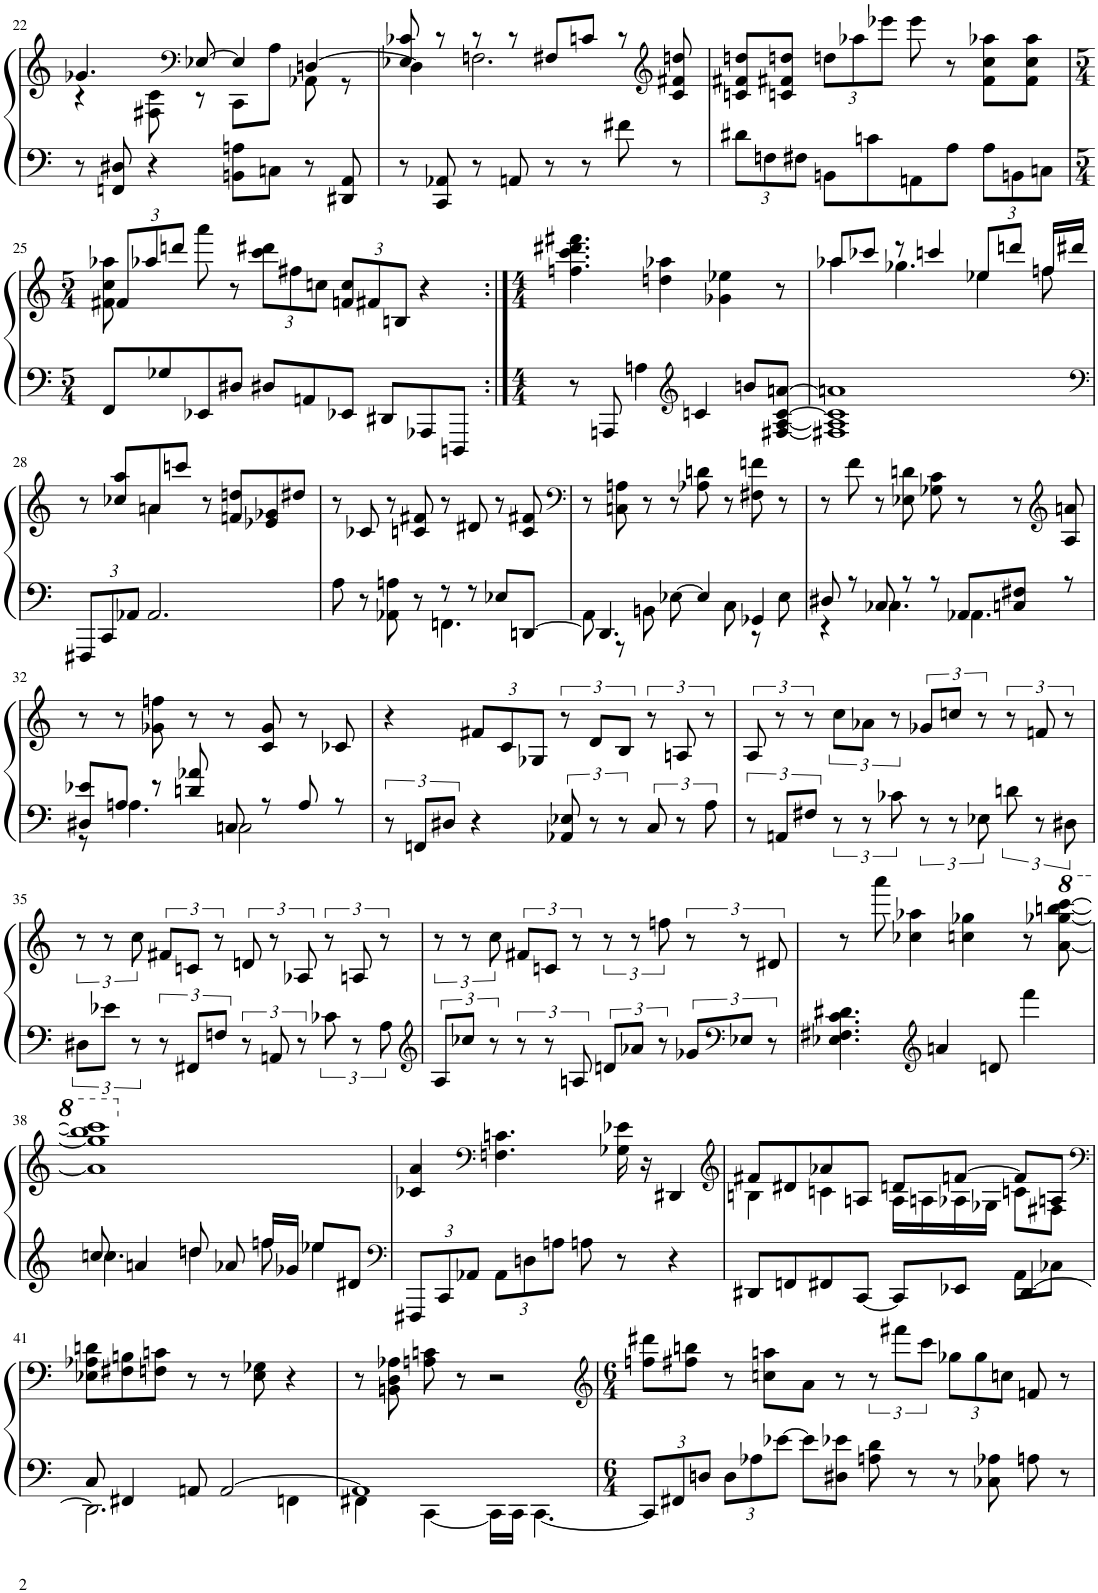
**kern	**kern
*part1	*part1
*staff2	*staff1
*I"Piano	*
*I'Pno.	*
!!LO:PB:g=z
*clefF4	*clefG2
*k[]	*k[]
*M2/2	*M2/2
=22	=22
*	*^
8r	4.g-X/	4r
8FFn/ 8D#X/	.	.
4r	.	8F#X\ 8c\
*	*clefF4	*
.	[8E-X/	8r
8BBn\ 8An\L	4E-/]	8CC\L
8Cn\J	.	8A\J
8r	[4Dn/	8AA-X\
8DD#X/ 8AA/	.	8r
=23	=23	=23
8r	8E-X/ 8c-X/	4D\]
8CC/ 8AA-X/	8r	.
8r	8r	2.Fn\
8AAn/	8r	.
8r	8F#X/L	.
8r	8cn/J	.
8f#X\	8r	.
*	*clefG2	*
8r	8c/ 8f#X/ 8ddn/	.
*	*v	*v
=24	=24
*Xbrackettup	*
12d#X\L	8cn/ 8f#X/ 8ddn/L
12Fn\	.
.	8cn/ 8f#X/ 8ddn/J
12F#X\J	.
*	*Xbrackettup
8BBn\L	12ddn\L
.	12aa-X\
8cn\	.
.	12eee-X\J
8AAn\	8eee-\
8A\J	8r
12A\L	8f#\ 8cc\ 8aa-X\L
12BBn\	.
.	8f#\ 8cc\ 8aa-\J
12Cn\J	.
!!LO:LB:g=z
=25	=25
*M5/4	*M5/4
*	*^
8FF/L	12f#X/L	8f#X\ 8cc\ 8aa-X\
.	12aa-X/	.
8G-X/	.	1ryy
.	12dddn/J	.
8EE-X/	8aaa\	.
8D#X/J	8r	.
8D#X/L	12ccc\ 12ddd#X\L	.
.	12ff#X\	.
8AAn/	.	.
.	12ccn\J	.
8EE-X/J	12fn/ 12cc/L	.
.	12f#X/	.
8DD#X/L	.	.
.	12Bn/J	.
8AAA-X/	4r	.
8DDDn/J	.	8ryy
*	*v	*v
=26:|!	=26:|!
*M4/4	*M4/4
8r	4.ffn\ 4.ccc\ 4.ddd#X\ 4.fff#X\
8AAAn/	.
4An\	.
.	4ddn\ 4aa-X\
*clefG2	*
4cn/	.
.	4g-X\ 4ee-X\
8bn/L	.
[8F#X/ [8A/ [8c/ [8an/J	8r
=27	=27
*	*^
1F#X] 1A] 1c] 1an]	8aa-X/L	4aa-\
.	8ccc-X/J	.
.	8r	4.gg-X\
.	4cccn/	.
.	8ee-X/L	4ee-\
.	8dddn/J	.
.	16ffn/LL	8ff\
.	16ddd#X/JJ	.
!!LO:LB:g=z	!!
=28	=28	=28
*clefF4	*	*
12FFF#X/L	8r	4ryy
12CC/	.	.
.	8cc-X/ 8aa/L	.
12AA-X/J	.	.
2.AA-/	8an/	4a\
.	8cccn/J	.
.	8r	2ryy
.	8fn/ 8ddn/L	.
.	8e-X/ 8g-X/	.
.	8dd#X/J	.
*	*v	*v
=29	=29
*^	*
8A\	2ryy	8r
8r	.	8c-X/
8AA-X\ 8An\	.	8r
8r	.	8cn/ 8f#X/
8r	4.FFn\	8r
8r	.	8d#X/
8E-X/L	.	8r
[8DDn/J	8ryy	8c/ 8f#X/
=30	=30	=30
*	*	*clefF4
4.DD/]	8AA\	8r
.	8r	8Cn\ 8An\
.	8BBn\	8r
[8E-X\	4ryy	8r
4E-/]	.	8A-X\ 8dn\
.	8C\	8r
4GG-X/	8r	8F#X\ 8fn\
.	8E-\	8r
=31	=31	=31
8D#X/	4r	8r
8r	.	8f\
8C-X/	4.C-\	8r
8r	.	8E-X\ 8dn\
8r	.	8G-X\ 8c\
8AA-X/L	4.AA-\	8r
8Cn/ 8F#X/J	.	8r
*	*	*clefG2
8r	.	8A/ 8an/
!!LO:LB:g=z
=32	=32	=32
8D#X/ 8e-X/L	8r	8r
8An/J	4.A\	8r
8r	.	8g-X\ 8ffn\
8dn/ 8a-X/	.	8r
8Cn/	2C\	8r
8r	.	8c/ 8g-/
8A/	.	8r
8r	.	8c-X/
*v	*v	*
=33	=33
*brackettup	*
12r	4r
12FFn/L	.
12D#X/J	.
4r	12f#X/L
.	12c/
.	12G-X/J
*	*brackettup
12AA-X/ 12E-X/	12r
12r	12d/L
12r	12B/J
12C/	12r
12r	12An/
12A\	12r
=34	=34
12r	12A/
12AAn/L	12r
12F#X/J	12r
12r	12cc\L
12r	12a-X\J
12c-X\	12r
12r	12g-X/L
12r	12ccn/J
12E-X\	12r
12dn\	12r
12r	12fn/
12D#X\	12r
!!LO:LB:g=z
=35	=35
12D#X\L	12r
12e-X\J	12r
12r	12cc\
12r	12f#X/L
12FF#X/L	12cn/J
12Fn/J	12r
12r	12dn/
12AAn/	12r
12r	12A-X/
12c-X\	12r
12r	12An/
12A\	12r
=36	=36
*clefG2	*
12A/L	12r
12cc-X/J	12r
4r	12cc\
.	12f#X/L
.	12cn/J
12An/	4r
12dn/L	.
12a-X/J	.
12r	12ffn\
12g-X/L	12r
*clefF4	*
12E-X/J	12r
12r	12d#X/
=37	=37
4.E-X\ 4.F#X\ 4.c\ 4.d#X\	8r
.	8aaa\
.	4cc-X\ 4aa-X\
*clefG2	*
4an/	.
.	4ccn\ 4gg-X\
8dn/	.
4fff\	8r
*	*8va
.	[8aa\ [8ggg-X\ [8bbbn\ [8cccc\
!!LO:LB:g=z
=38	=38
*^	*
8ccn/	4.ccn\	1aa] 1ggg-] 1bbb] 1cccc]
4an/	.	.
8ddn/	4dd\	.
8a-X/	.	.
16ffn/LL	8ff\	.
16g-X/JJ	.	.
8ee-X/L	4ee-\	.
8d#X/J	.	.
*v	*v	*
=39	=39
*clefF4	*
*Xbrackettup	*
*	*X8va
12FFF#X/L	4c-X/ 4a/
12CC/	.
12AA-X/J	.
*	*clefF4
12AA-\L	4.Fn\ 4.cn\
12Dn\	.
12An\J	.
8An\	.
8r	16G-X\ 16e-X\
.	16r
4r	4DD#X/
=40	=40
*	*clefG2
*^	*^
8DD#X/L	2.ryy	8f#X/L	4Bn\
8FFn/	.	8d#X/	.
8FF#X/	.	8a-X/	4cn\
[8CC/J	.	8An/J	.
8CC/L]	.	8dn/L	16A\LL
.	.	.	16An\
8EE-X/J	.	[8fn/J	16A-X\
.	.	.	16G-X\JJ
[4DD#/	8AA\L	8f/L]	8cn\L
.	8C-X\J	8An/J	8F#X\J
*	*	*v	*v
!!LO:LB:g=z
=41	=41	=41
*	*	*clefF4
8C/	2.DD#\]	8E-X\ 8A-X\ 8dn\L
4FF#X/	.	8F#X\ 8Bn\
.	.	8Fn\ 8cn\J
8AAn/	.	8r
[2AA/	.	8r
.	.	8E-\ 8G-X\
.	4FFn\	4r
=42	=42	=42
1AA]	4FF#X\	8r
.	.	8BBn\ 8D\ 8A-X\
.	[4CC\	8An\ 8cn\
.	.	8r
.	16CC\LL]	2r
.	16CC\JJ	.
.	[4.CC\	.
*v	*v	*
=43	=43
*	*clefG2
*M6/4	*M6/4
12CC/L]	8ffn\ 8ddd#X\L
12FF#X/	.
.	8ff#X\ 8bbn\J
12Dn/J	.
12D\L	8r
12A-X\	.
.	8ccn\ 8aan\L
[12e-X\J	.
8e-\L]	8a\J
8D#X\ 8e-X\J	8r
8An\ 8d\	12r
.	12fff#X\L
8r	.
.	12ccc\J
*	*Xbrackettup
8r	12gg-X\L
.	12gg-\
8C-X\ 8A-X\	.
.	12ccn\J
8An\	8fn/
8r	8r
=	=
*-	*-
